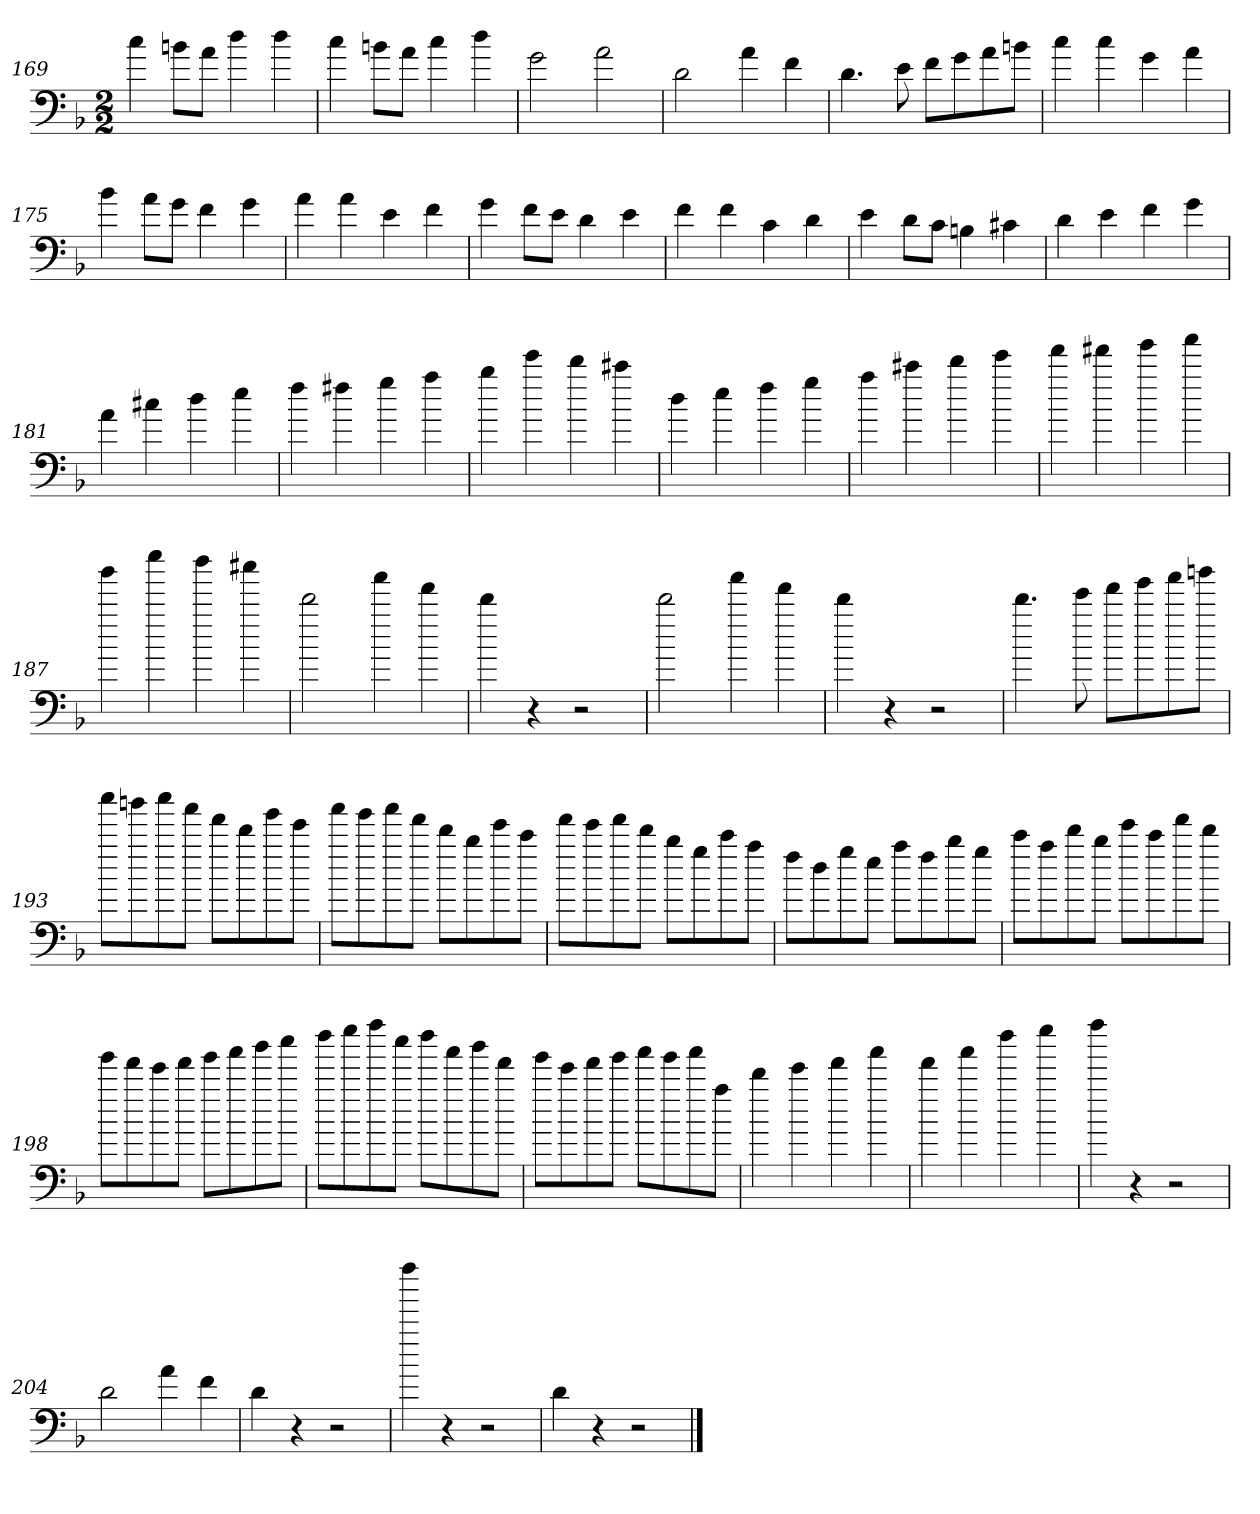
**kern
*part1
*staff1
*clefF4
*k[b-]
*d:
*M2/2
=169
4cc
8bn\L
8a\J
4dd
4dd
=170
4cc
8bn\L
8a\J
4cc
4dd
=171
2g
2a
=172
2d
4a
4f
=173
4.d
8e
8f\L
8g\
8a\
8bn\J
=174
4cc
4cc
4g
4a
=175
4b-
8a\L
8g\J
4f
4g
=176
4a
4a
4e
4f
=177
4g
8f\L
8e\J
4d
4e
=178
4f
4f
4c
4d
=179
4e
8d\L
8c\J
4Bn
4c#X
=180
4d
4e
4f
4g
=181
4a
4cc#X
4dd
4ee
=182
4ff
4ff#X
4gg
4aa
=183
4bb-
4eee
4ddd
4ccc#X
=184
4dd
4ee
4ff
4gg
=185
4aa
4ccc#X
4ddd
4eee
=186
4fff
4fff#X
4ggg
4aaa
=187
4bbb-
4eeee
4dddd
4cccc#X
=188
2ddd
4aaa
4fff
=189
4ddd
4r
2r
=190
2ddd
4aaa
4fff
=191
4ddd
4r
2r
=192
4.ddd
8eee
8fff\L
8ggg\
8aaa\
8bbbn\J
=193
8cccc\L
8bbbn\
8cccc\
8aaa\J
8fff\L
8ddd\
8ggg\
8eee\J
=194
8aaa\L
8ggg\
8aaa\
8fff\J
8ddd\L
8bb-\
8eee\
8ccc\J
=195
8fff\L
8eee\
8fff\
8ddd\J
8bb-\L
8gg\
8ccc\
8aa\J
=196
8ff\L
8dd\
8gg\
8ee\J
8aa\L
8ff\
8bb-\
8gg\J
=197
8ccc\L
8aa\
8ddd\
8bb-\J
8eee\L
8ccc\
8fff\
8ddd\J
=198
8ggg\L
8fff\
8eee\
8fff\J
8ggg\L
8aaa\
8bbb-\
8cccc\J
=199
8dddd\L
8eeee\
8ffff\
8cccc\J
8dddd\L
8aaa\
8bbb-\
8fff\J
=200
8ggg\L
8eee\
8fff\
8ggg\J
8aaa\L
8ggg\
8aaa\
8aa\J
=201
4ddd
4eee
4fff
4aaa
=202
4fff
4aaa
4dddd
4eeee
=203
4ffff
4r
2r
=204
2d
4a
4f
=205
4d
4r
2r
=206
4ffff
4r
2r
=207
4d
4r
2r
==
*-
